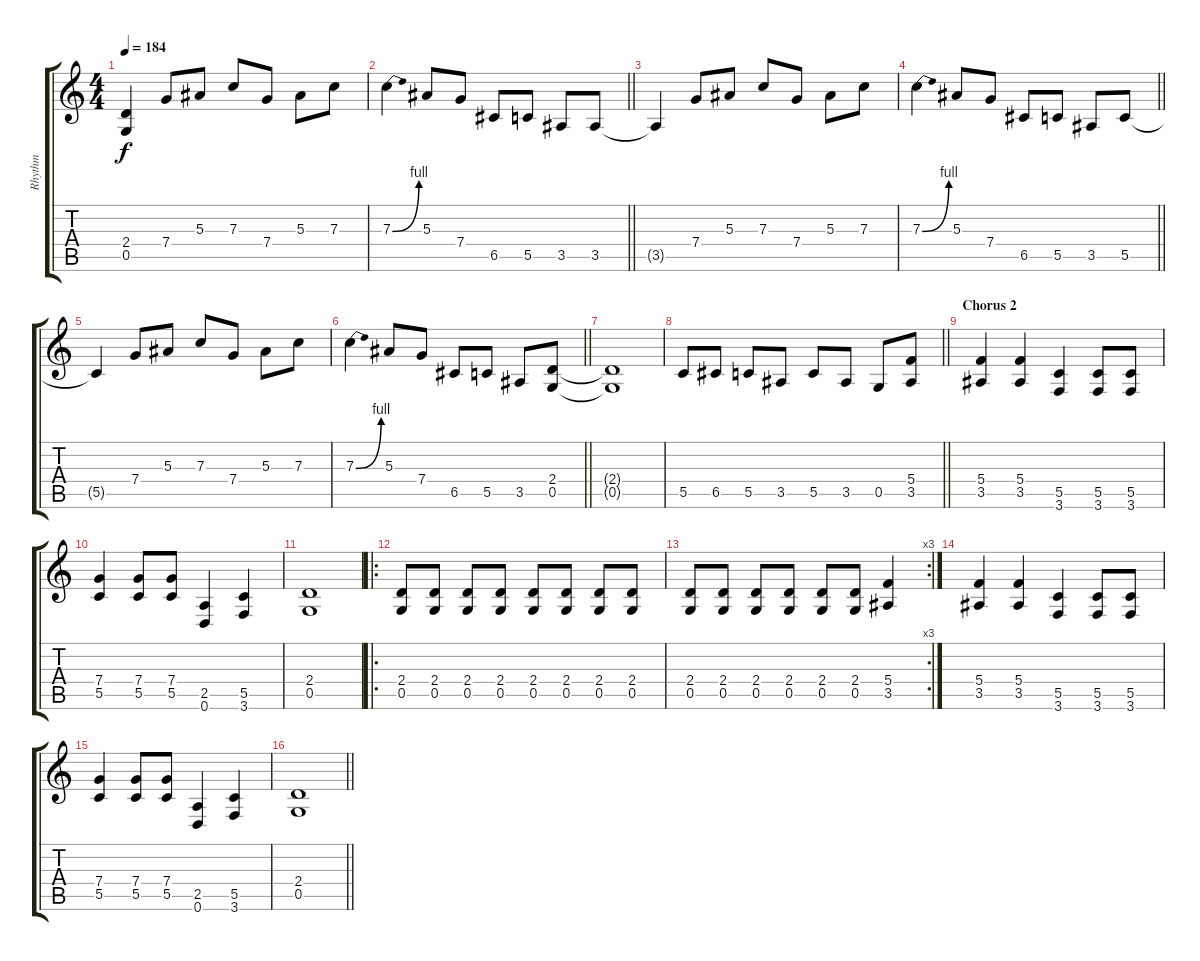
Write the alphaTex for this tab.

\track ("Rhythm" "Rhythm") {instrument distortionguitar}
\staff {score tabs}
\tuning (D4 A3 F3 C3 G2 D2) {hide}
\ts (4 4)
\tempo 184
\clef g2
\ks c
(2.4{t} 0.5{t}).4{dy f} 7.4.8 5.3.8 7.3.8 7.4.8 5.3.8 7.3.8 |
\barLineRight lightlight
7.3{be (bend 0 0 60 4)}.4 5.3.8 7.4.8 6.5.8 5.5.8 3.5.8 3.5.8 |
3.5{t}.4 7.4.8 5.3.8 7.3.8 7.4.8 5.3.8 7.3.8 |
\barLineRight lightlight
7.3{be (bend 0 0 60 4)}.4 5.3.8 7.4.8 6.5.8 5.5.8 3.5.8 5.5.8 |
5.5{t}.4 7.4.8 5.3.8 7.3.8 7.4.8 5.3.8 7.3.8 |
\barLineRight lightlight
7.3{be (bend 0 0 60 4)}.4 5.3.8 7.4.8 6.5.8 5.5.8 3.5.8 (2.4 0.5).8 |
(2.4{t} 0.5{t}).1 |
\barLineRight lightlight
5.5.8 6.5.8 5.5.8 3.5.8 5.5.8 3.5.8 0.5.8 (5.4 3.5).8 |
\section ("" "Chorus 2")
(5.4 3.5).4 (5.4 3.5).4 (5.5 3.6).4 (5.5 3.6).8 (5.5 3.6).8 |
(7.4 5.5).4 (7.4 5.5).8 (7.4 5.5).8 (2.5 0.6).4 (5.5 3.6).4 |
(2.4 0.5).1 |
\ro
(2.4 0.5).8 (2.4 0.5).8 (2.4 0.5).8 (2.4 0.5).8 (2.4 0.5).8 (2.4 0.5).8 (2.4 0.5).8 (2.4 0.5).8 |
\rc 3
(2.4 0.5).8 (2.4 0.5).8 (2.4 0.5).8 (2.4 0.5).8 (2.4 0.5).8 (2.4 0.5).8 (5.4 3.5).4 |
(5.4 3.5).4 (5.4 3.5).4 (5.5 3.6).4 (5.5 3.6).8 (5.5 3.6).8 |
(7.4 5.5).4 (7.4 5.5).8 (7.4 5.5).8 (2.5 0.6).4 (5.5 3.6).4 |
\barLineRight lightlight
(2.4 0.5).1
